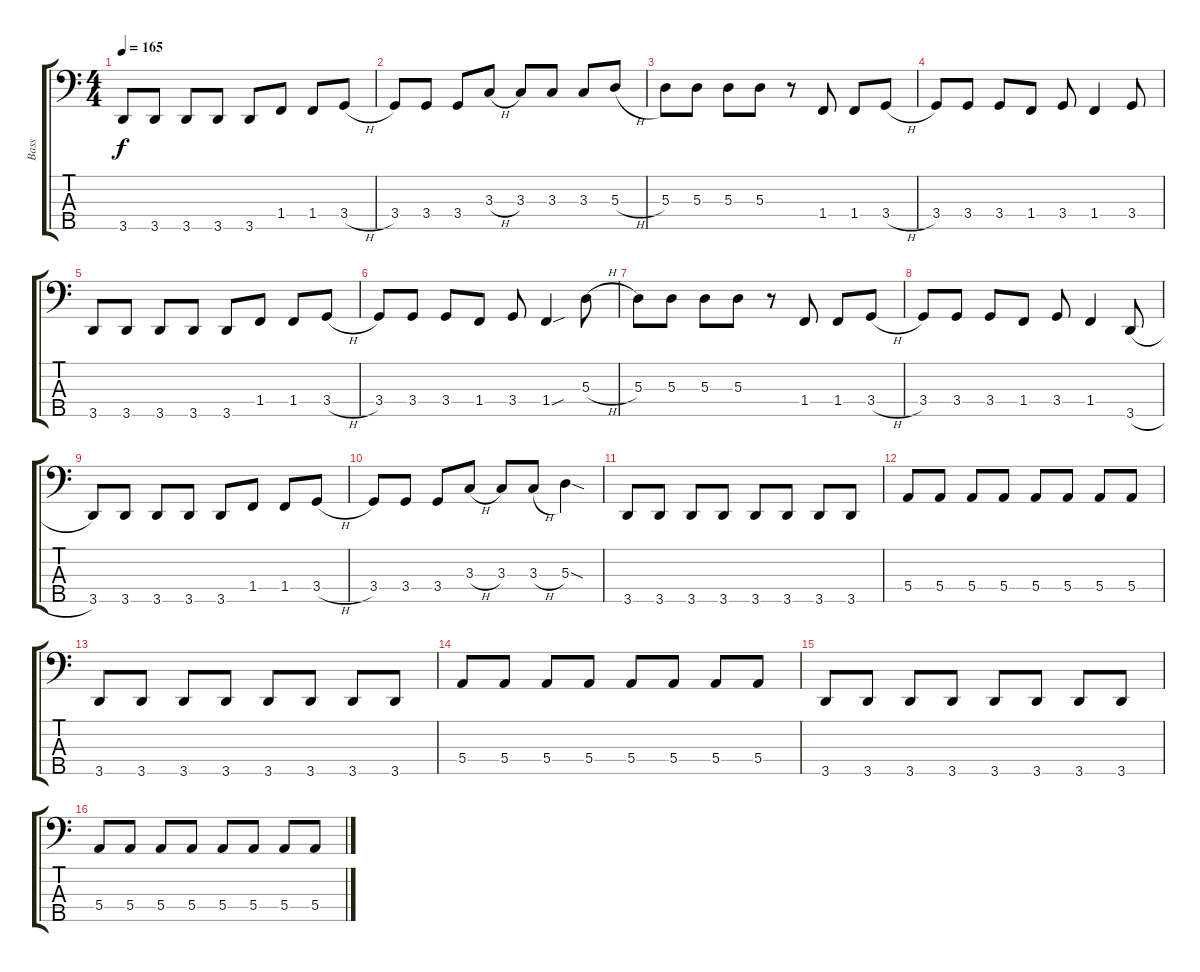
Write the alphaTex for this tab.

\track ("Bass" "Bass") {instrument electricbassfinger}
\staff {score tabs}
\tuning (G2 D2 A1 E1 B0) {hide}
\ts (4 4)
\tempo 165
\clef f4
\ks c
3.5.8{dy f} 3.5.8 3.5.8 3.5.8 3.5.8 1.4.8 1.4.8 3.4{h}.8 |
3.4.8 3.4.8 3.4.8 3.3{h}.8 3.3.8 3.3.8 3.3.8 5.3{h}.8 |
5.3.8 5.3.8 5.3.8 5.3.8 r.8 1.4.8 1.4.8 3.4{h}.8 |
3.4.8 3.4.8 3.4.8 1.4.8 3.4.8 1.4.4 3.4.8 |
3.5.8 3.5.8 3.5.8 3.5.8 3.5.8 1.4.8 1.4.8 3.4{h}.8 |
3.4.8 3.4.8 3.4.8 1.4.8 3.4.8 1.4{sou}.4 5.3{h}.8 |
5.3.8 5.3.8 5.3.8 5.3.8 r.8 1.4.8 1.4.8 3.4{h}.8 |
3.4.8 3.4.8 3.4.8 1.4.8 3.4.8 1.4.4 3.5{h}.8 |
3.5.8 3.5.8 3.5.8 3.5.8 3.5.8 1.4.8 1.4.8 3.4{h}.8 |
3.4.8 3.4.8 3.4.8 3.3{h}.8 3.3.8 3.3{h}.8 5.3{sod}.4 |
3.5.8 3.5.8 3.5.8 3.5.8 3.5.8 3.5.8 3.5.8 3.5.8 |
5.4.8 5.4.8 5.4.8 5.4.8 5.4.8 5.4.8 5.4.8 5.4.8 |
3.5.8 3.5.8 3.5.8 3.5.8 3.5.8 3.5.8 3.5.8 3.5.8 |
5.4.8 5.4.8 5.4.8 5.4.8 5.4.8 5.4.8 5.4.8 5.4.8 |
3.5.8 3.5.8 3.5.8 3.5.8 3.5.8 3.5.8 3.5.8 3.5.8 |
5.4.8 5.4.8 5.4.8 5.4.8 5.4.8 5.4.8 5.4.8 5.4.8
